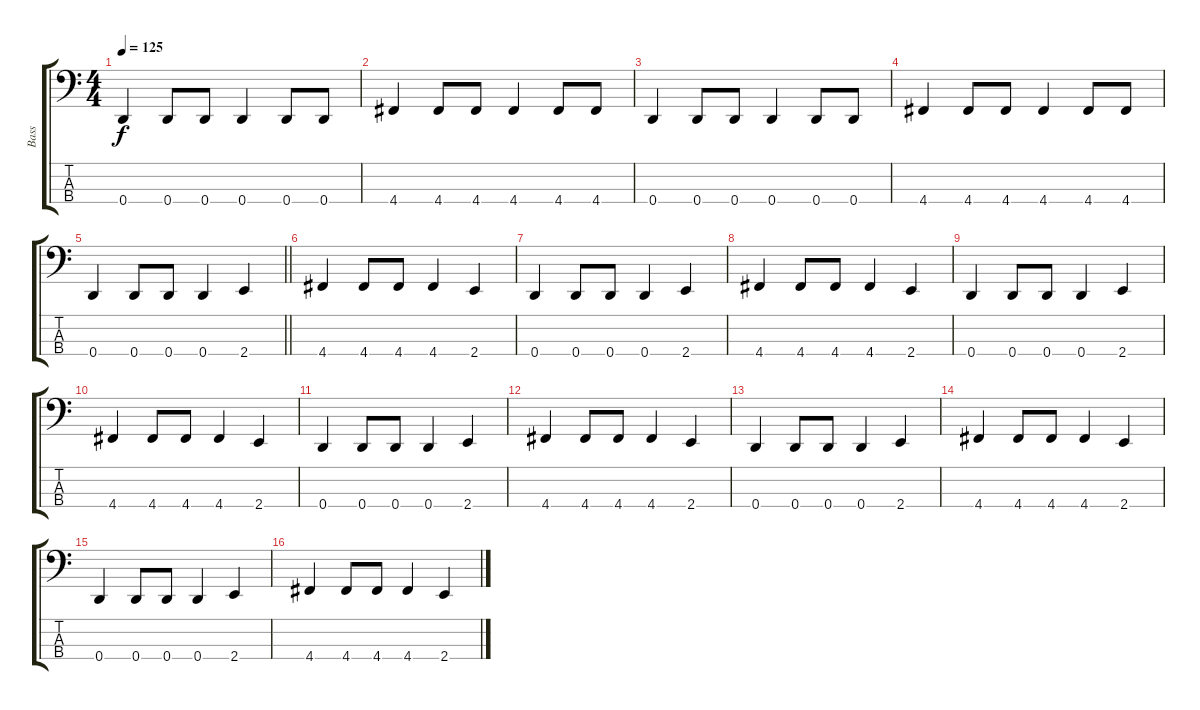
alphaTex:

\track ("Bass" "Bass") {instrument electricbasspick}
\staff {score tabs}
\tuning (G2 D2 A1 D1) {hide}
\ts (4 4)
\tempo 125
\clef f4
\ks c
0.4.4{dy f} 0.4.8 0.4.8 0.4.4 0.4.8 0.4.8 |
4.4.4 4.4.8 4.4.8 4.4.4 4.4.8 4.4.8 |
0.4.4 0.4.8 0.4.8 0.4.4 0.4.8 0.4.8 |
4.4.4 4.4.8 4.4.8 4.4.4 4.4.8 4.4.8 |
\barLineRight lightlight
0.4.4 0.4.8 0.4.8 0.4.4 2.4.4 |
4.4.4 4.4.8 4.4.8 4.4.4 2.4.4 |
0.4.4 0.4.8 0.4.8 0.4.4 2.4.4 |
4.4.4 4.4.8 4.4.8 4.4.4 2.4.4 |
0.4.4 0.4.8 0.4.8 0.4.4 2.4.4 |
4.4.4 4.4.8 4.4.8 4.4.4 2.4.4 |
0.4.4 0.4.8 0.4.8 0.4.4 2.4.4 |
4.4.4 4.4.8 4.4.8 4.4.4 2.4.4 |
0.4.4 0.4.8 0.4.8 0.4.4 2.4.4 |
4.4.4 4.4.8 4.4.8 4.4.4 2.4.4 |
0.4.4 0.4.8 0.4.8 0.4.4 2.4.4 |
4.4.4 4.4.8 4.4.8 4.4.4 2.4.4
